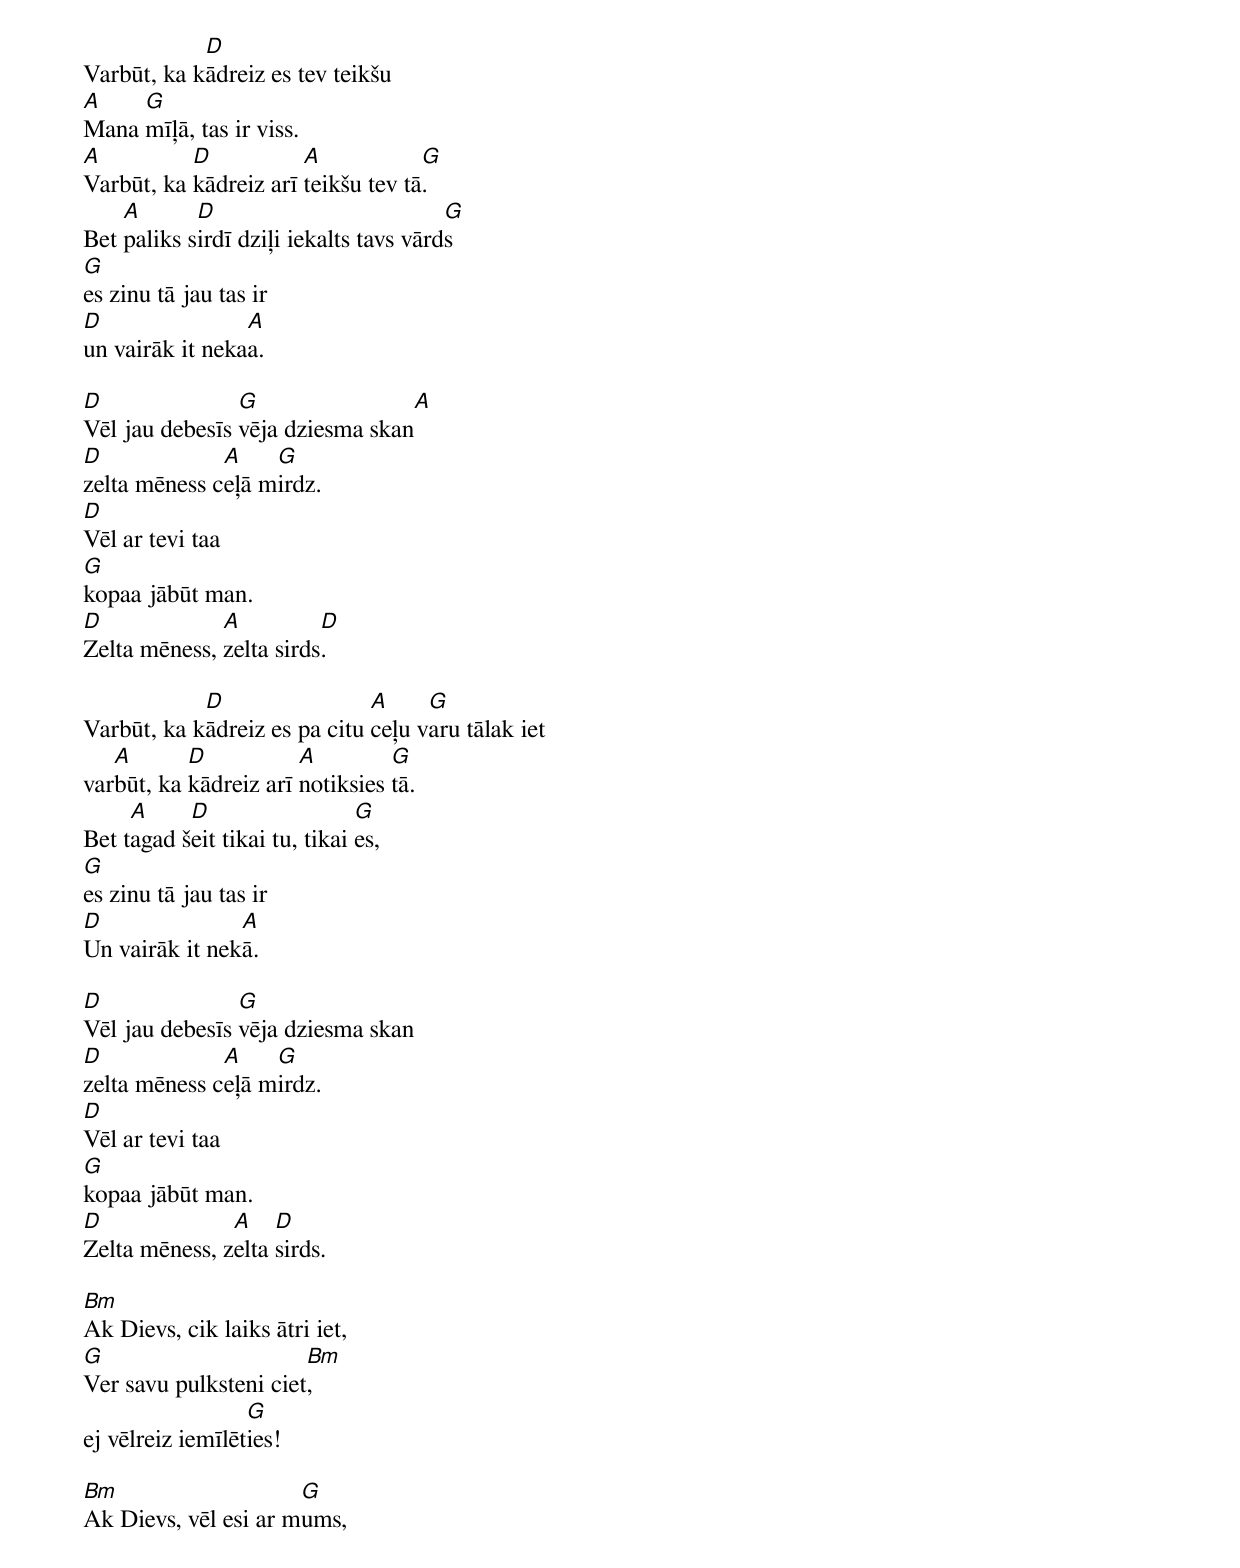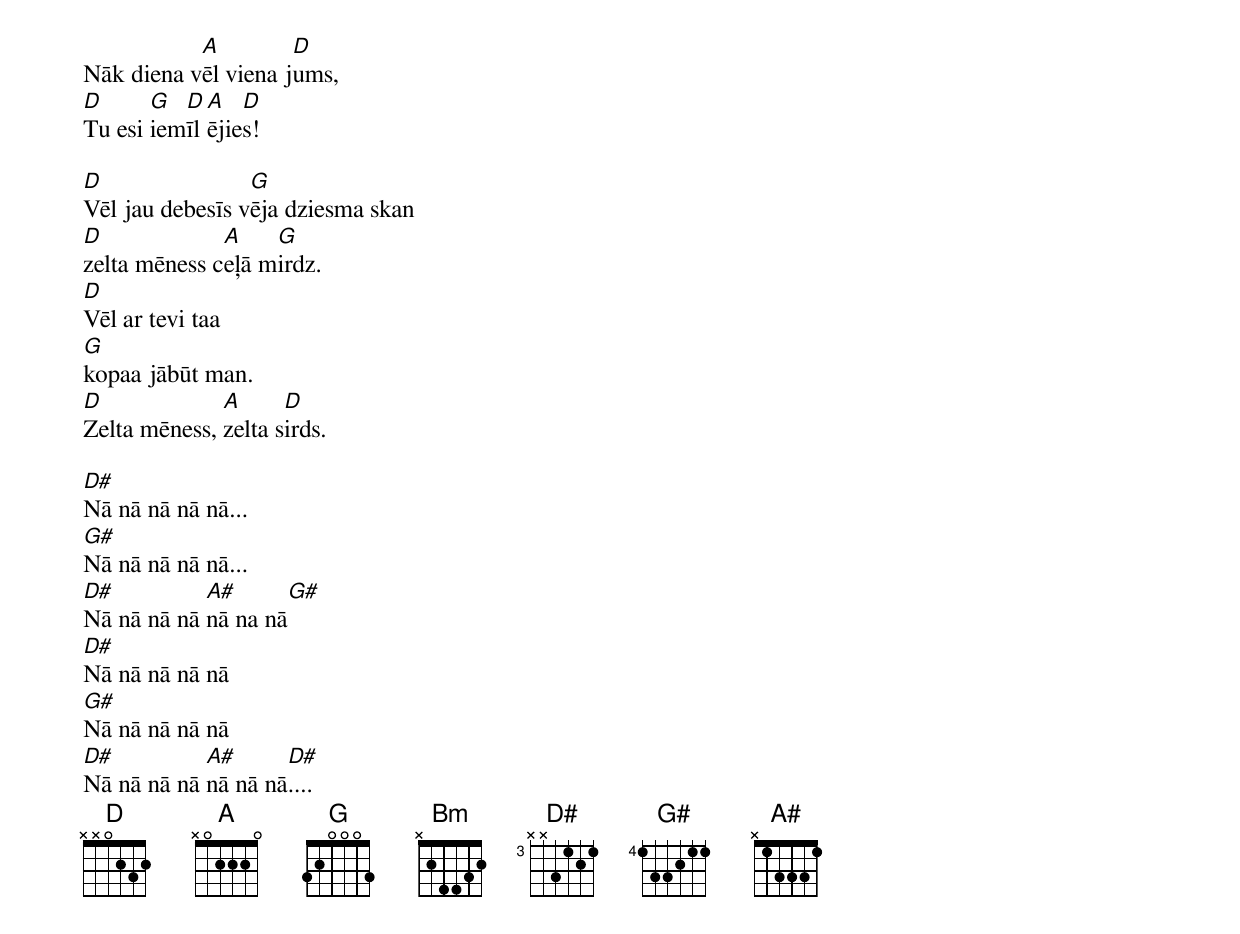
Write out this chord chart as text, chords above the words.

            D
Varbūt, ka kādreiz es tev teikšu
A    G
Mana mīļā, tas ir viss.
A          D           A            G
Varbūt, ka kādreiz arī teikšu tev tā.
    A       D                           G
Bet paliks sirdī dziļi iekalts tavs vārds
G
es zinu tā jau tas ir
D                A
un vairāk it nekaa.

D               G                 A
Vēl jau debesīs vēja dziesma skan
D             A    G
zelta mēness ceļā mirdz.
D
Vēl ar tevi taa
G
kopaa jābūt man.
D             A          D
Zelta mēness, zelta sirds.

            D                 A     G
Varbūt, ka kādreiz es pa citu ceļu varu tālak iet
   A       D           A         G
varbūt, ka kādreiz arī notiksies tā.
     A     D                   G
Bet tagad šeit tikai tu, tikai es,
G
es zinu tā jau tas ir
D               A
Un vairāk it nekā.

D               G
Vēl jau debesīs vēja dziesma skan
D             A    G
zelta mēness ceļā mirdz.
D
Vēl ar tevi taa
G
kopaa jābūt man.
D              A    D
Zelta mēness, zelta sirds.

Bm
Ak Dievs, cik laiks ātri iet,
G                      Bm
Ver savu pulksteni ciet,
                  G
ej vēlreiz iemīlēties!

Bm                    G
Ak Dievs, vēl esi ar mums,
           A         D
Nāk diena vēl viena jums,
D      G  D A   D
Tu esi iemīlējies!

D                G
Vēl jau debesīs vēja dziesma skan
D             A    G
zelta mēness ceļā mirdz.
D
Vēl ar tevi taa
G
kopaa jābūt man.
D             A      D
Zelta mēness, zelta sirds.

D#
Nā nā nā nā nā...
G#
Nā nā nā nā nā...
D#          A#      G#
Nā nā nā nā nā na nā
D#
Nā nā nā nā nā
G#
Nā nā nā nā nā
D#          A#      D#
Nā nā nā nā nā nā nā....
